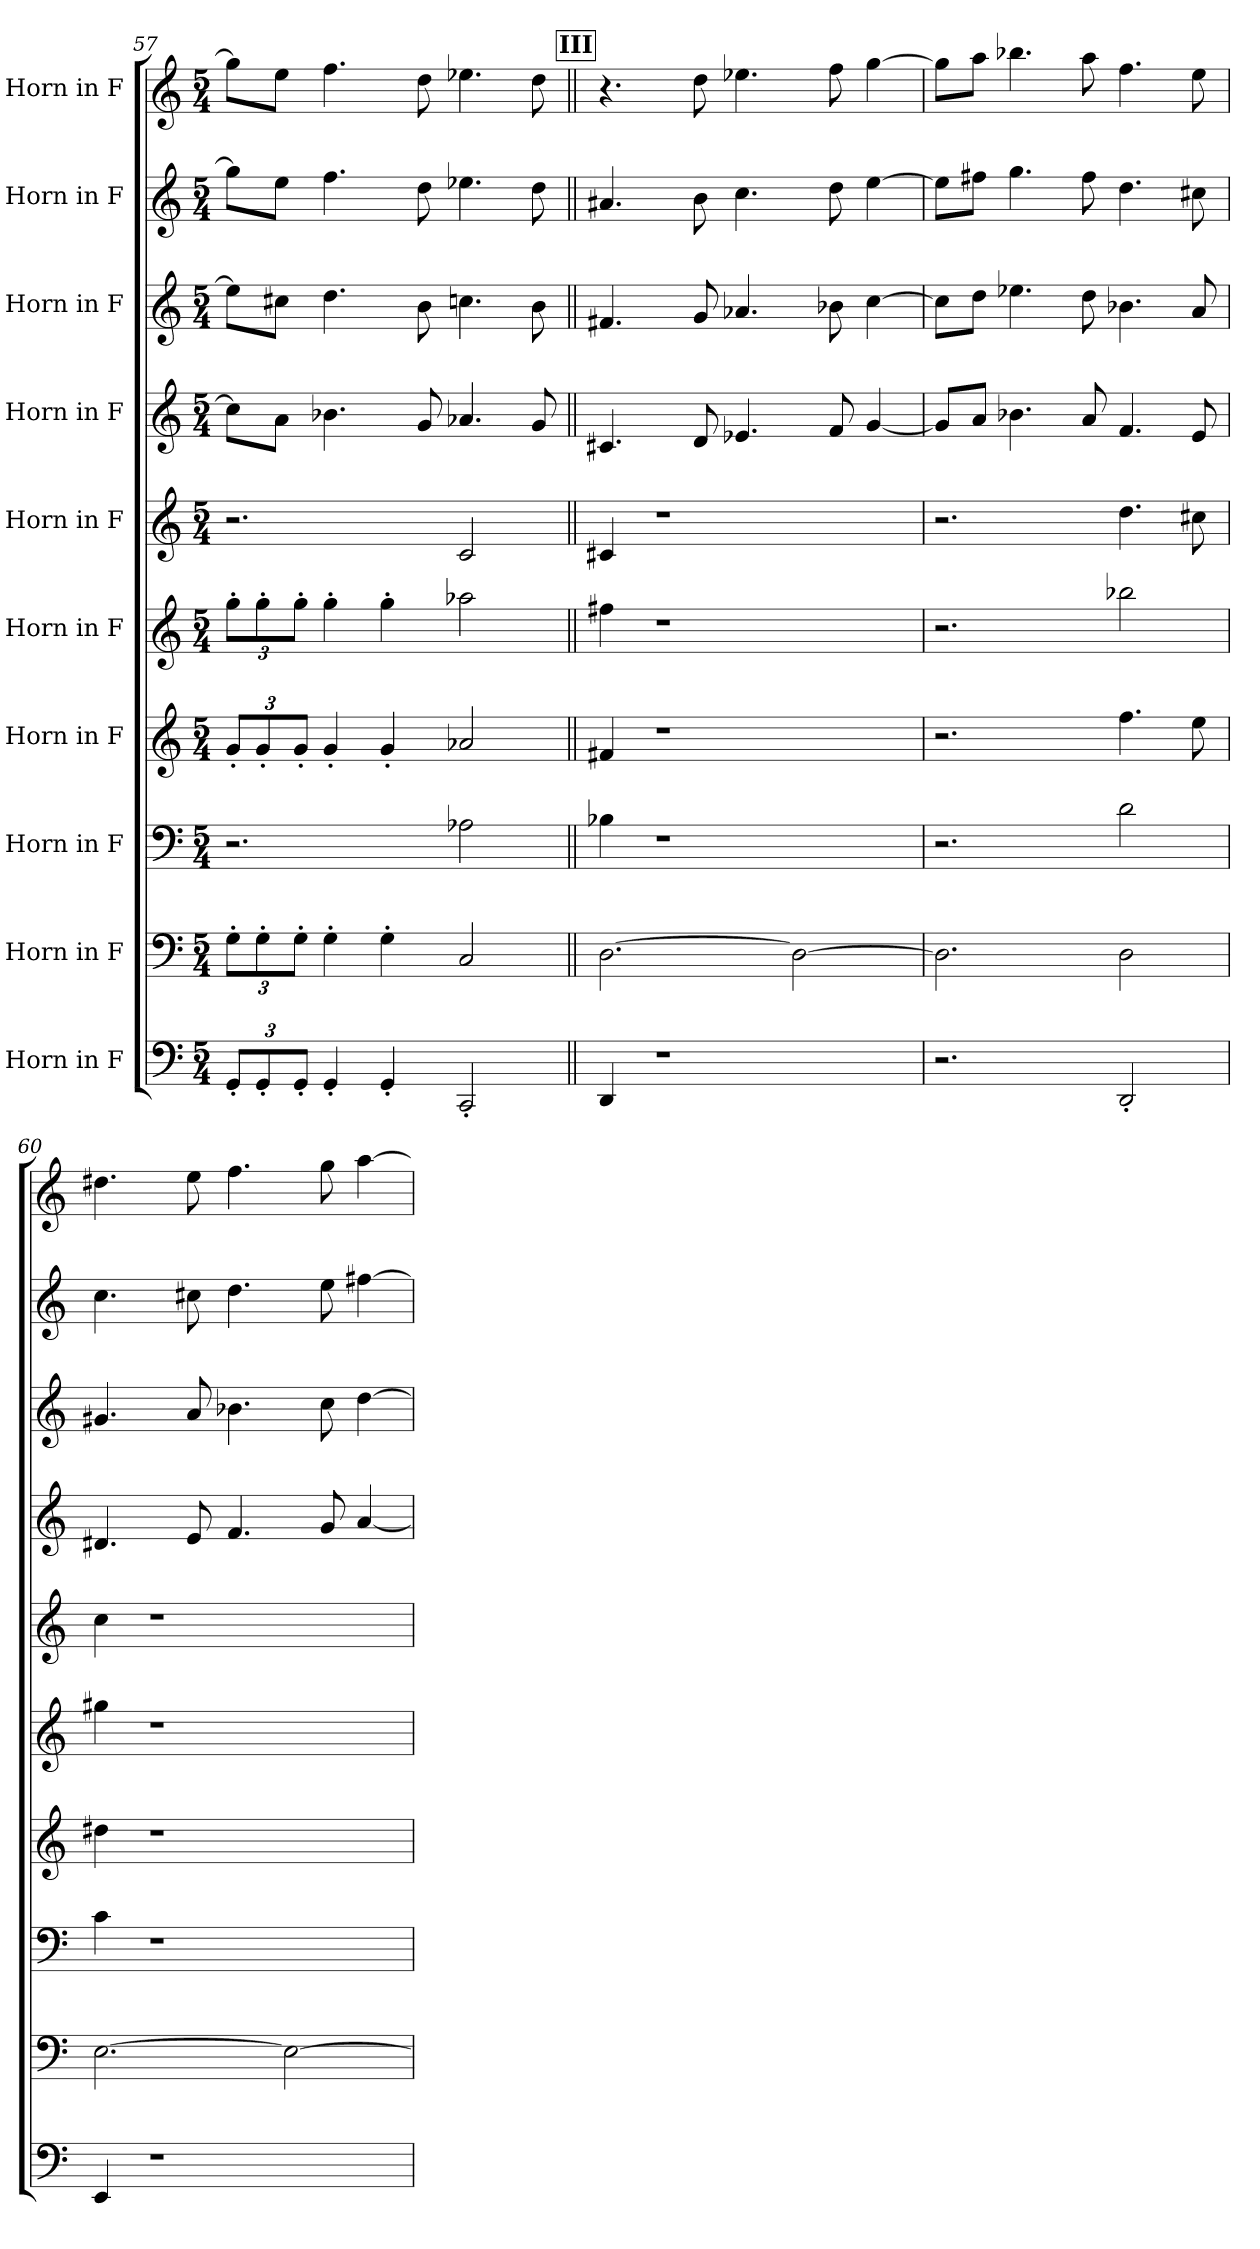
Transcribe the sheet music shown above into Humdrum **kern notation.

**kern	**kern	**kern	**kern	**kern	**kern	**kern	**kern	**kern	**kern
*part10	*part9	*part8	*part7	*part6	*part5	*part4	*part3	*part2	*part1
*staff10	*staff9	*staff8	*staff7	*staff6	*staff5	*staff4	*staff3	*staff2	*staff1
*I"Horn in F	*I"Horn in F	*I"Horn in F	*I"Horn in F	*I"Horn in F	*I"Horn in F	*I"Horn in F	*I"Horn in F	*I"Horn in F	*I"Horn in F
*clefF4	*clefF4	*clefF4	*clefG2	*clefG2	*clefG2	*clefG2	*clefG2	*clefG2	*clefG2
*ITrd4c7	*ITrd4c7	*ITrd4c7	*ITrd4c7	*ITrd4c7	*ITrd4c7	*ITrd4c7	*ITrd4c7	*ITrd4c7	*ITrd4c7
*k[b-]	*k[b-]	*k[b-]	*k[b-]	*k[b-]	*k[b-]	*k[b-]	*k[b-]	*k[b-]	*k[b-]
*M5/4	*M5/4	*M5/4	*M5/4	*M5/4	*M5/4	*M5/4	*M5/4	*M5/4	*M5/4
*Xbrackettup	*Xbrackettup	*	*Xbrackettup	*Xbrackettup	*	*	*	*	*
=57	=57	=57	=57	=57	=57	=57	=57	=57	=57
12CC'/L	12C'\L	2.r	12c'/L	12cc'\L	2.r	8f\L]	8a\L]	8cc\L]	8cc\L]
12CC'/	12C'\	.	12c'/	12cc'\	.	.	.	.	.
.	.	.	.	.	.	8d\J	8f#X\J	8a\J	8a\J
12CC'/J	12C'\J	.	12c'/J	12cc'\J	.	.	.	.	.
4CC'/	4C'\	.	4c'/	4cc'\	.	4.e-X\	4.g\	4.b-\	4.b-\
4CC'/	4C'\	.	4c'/	4cc'\	.	.	.	.	.
.	.	.	.	.	.	8c/	8e\	8g\	8g\
2FFF'/	2FF/	2D-X\	2d-X/	2dd-X\	2F/	4.d-X/	4.fn\	4.a-X\	4.a-X\
.	.	.	.	.	.	8c/	8e\	8g\	8g\
!!LO:REH:place=s1:a:B:fs=14:t=III
=58||	=58||	=58||	=58||	=58||	=58||	=58||	=58||	=58||	=58||
4GGG/	[2.GG\	4E-X\	4Bn/	4bn\	4F#X/	4.F#X/	4.Bn/	4.d#X/	4.r
1r	.	1r	1r	1r	1r	.	.	.	.
.	.	.	.	.	.	8G/	8c/	8e\	8g\
.	.	.	.	.	.	4.A-X/	4.d-X/	4.f\	4.a-X\
.	2GG\_	.	.	.	.	.	.	.	.
.	.	.	.	.	.	8B-/	8e-X\	8g\	8b-\
.	.	.	.	.	.	[4c/	[4f\	[4a\	[4cc\
=59	=59	=59	=59	=59	=59	=59	=59	=59	=59
2.r	2.GG\]	2.r	2.r	2.r	2.r	8c/L]	8f\L]	8a\L]	8cc\L]
.	.	.	.	.	.	8d/J	8g\J	8bn\J	8dd\J
.	.	.	.	.	.	4.e-X\	4.a-X\	4.cc\	4.ee-X\
.	.	.	.	.	.	8d/	8g\	8b\	8dd\
2GGG'/	2GG\	2G\	4.b-\	2ee-X\	4.g\	4.B-/	4.e-X\	4.g\	4.b-\
.	.	.	8a\	.	8f#X\	8A/	8d/	8f#X\	8a\
=60	=60	=60	=60	=60	=60	=60	=60	=60	=60
4AAA/	[2.AA\	4F\	4g#X\	4cc#X\	4f\	4.G#X/	4.c#X/	4.f\	4.g#X\
1r	.	1r	1r	1r	1r	.	.	.	.
.	.	.	.	.	.	8A/	8d/	8f#X\	8a\
.	.	.	.	.	.	4.B-/	4.e-X\	4.g\	4.b-\
.	2AA\_	.	.	.	.	.	.	.	.
.	.	.	.	.	.	8c/	8f\	8a\	8cc\
.	.	.	.	.	.	[4d/	[4g\	[4bn\	[4dd\
=	=	=	=	=	=	=	=	=	=
*-	*-	*-	*-	*-	*-	*-	*-	*-	*-
